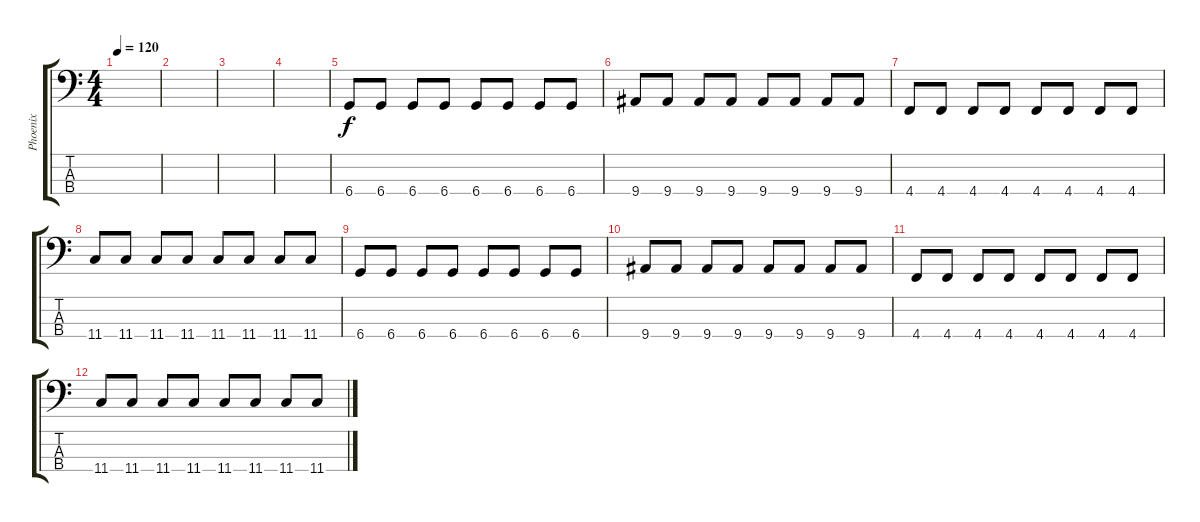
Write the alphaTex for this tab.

\track ("Phoenix" "Phoenix") {instrument electricbassfinger}
\staff {score tabs}
\tuning (Gb2 Db2 Ab1 Db1) {hide}
\ts (4 4)
\tempo 120
\clef f4
\ks c
|
|
|
|
6.4.8 6.4.8 6.4.8 6.4.8 6.4.8 6.4.8 6.4.8 6.4.8 |
9.4.8 9.4.8 9.4.8 9.4.8 9.4.8 9.4.8 9.4.8 9.4.8 |
4.4.8 4.4.8 4.4.8 4.4.8 4.4.8 4.4.8 4.4.8 4.4.8 |
11.4.8 11.4.8 11.4.8 11.4.8 11.4.8 11.4.8 11.4.8 11.4.8 |
6.4.8 6.4.8 6.4.8 6.4.8 6.4.8 6.4.8 6.4.8 6.4.8 |
9.4.8 9.4.8 9.4.8 9.4.8 9.4.8 9.4.8 9.4.8 9.4.8 |
4.4.8 4.4.8 4.4.8 4.4.8 4.4.8 4.4.8 4.4.8 4.4.8 |
11.4.8 11.4.8 11.4.8 11.4.8 11.4.8 11.4.8 11.4.8 11.4.8
